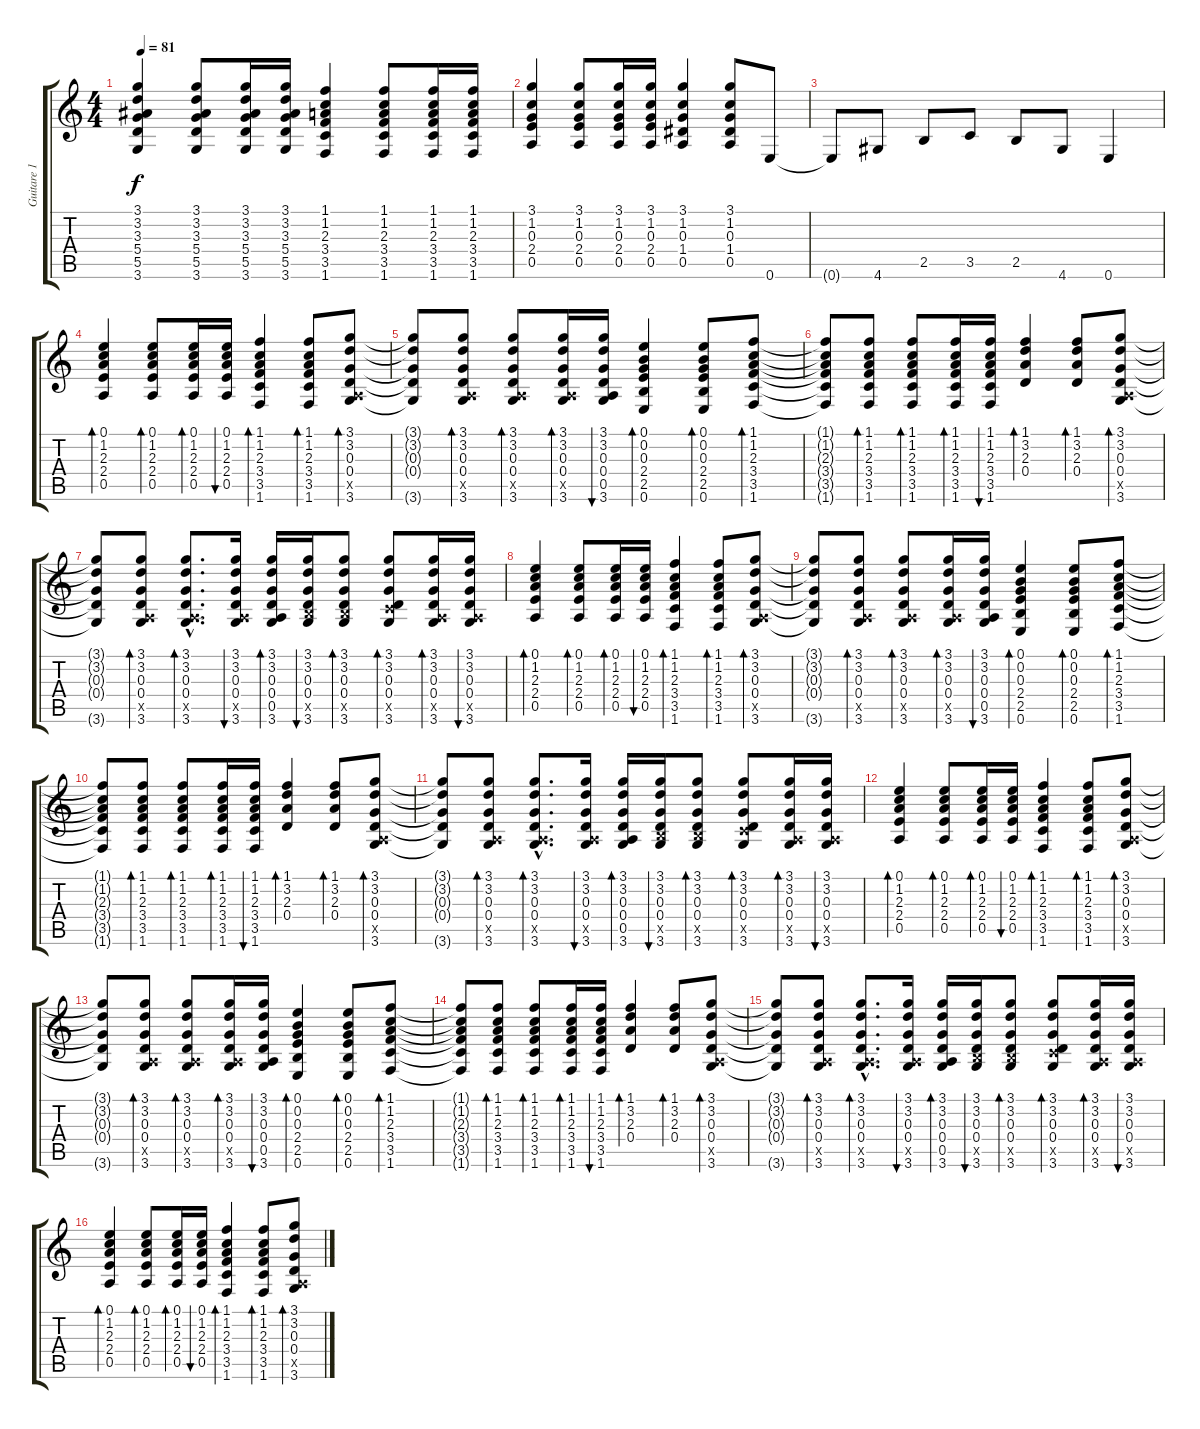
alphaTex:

\track ("Guitare 1" "Guitare 1") {instrument acousticguitarnylon}
\staff {score tabs}
\tuning (E4 B3 G3 D3 A2 E2) {hide}
\ts (4 4)
\tempo 81
\clef g2
\ks c
(3.1 3.2 3.3 5.4 5.5 3.6).4{dy f} (3.1 3.2 3.3 5.4 5.5 3.6).8 (3.1 3.2 3.3 5.4 5.5 3.6).16 (3.1 3.2 3.3 5.4 5.5 3.6).16 (1.1 1.2 2.3 3.4 3.5 1.6).4 (1.1 1.2 2.3 3.4 3.5 1.6).8 (1.1 1.2 2.3 3.4 3.5 1.6).16 (1.1 1.2 2.3 3.4 3.5 1.6).16 |
(3.1 1.2 0.3 2.4 0.5).4 (3.1 1.2 0.3 2.4 0.5).8 (3.1 1.2 0.3 2.4 0.5).16 (3.1 1.2 0.3 2.4 0.5).16 (3.1 1.2 0.3 1.4 0.5).4 (3.1 1.2 0.3 1.4 0.5).8 0.6.8 |
0.6{t}.8 4.6.8 2.5.8 3.5.8 2.5.8 4.6.8 0.6.4 |
(0.1 1.2 2.3 2.4 0.5).4{bd 60} (0.1 1.2 2.3 2.4 0.5).8{bd 60} (0.1 1.2 2.3 2.4 0.5).16{bd 60} (0.1 1.2 2.3 2.4 0.5).16{bu 60} (1.1 1.2 2.3 3.4 3.5 1.6).4{bd 60} (1.1 1.2 2.3 3.4 3.5 1.6).8{bd 60} (3.1 3.2 0.3 0.4 0.5{x} 3.6).8{bd 60} |
(3.1{t} 3.2{t} 0.3{t} 0.4{t} 3.6{t}).8 (3.1 3.2 0.3 0.4 0.5{x} 3.6).8{bd 60} (3.1 3.2 0.3 0.4 0.5{x} 3.6).8{bd 60} (3.1 3.2 0.3 0.4 0.5{x} 3.6).16{bd 60} (3.1 3.2 0.3 0.4 0.5 3.6).16{bu 60} (0.1 0.2 0.3 2.4 2.5 0.6).4{bd 60} (0.1 0.2 0.3 2.4 2.5 0.6).8{bd 60} (1.1 1.2 2.3 3.4 3.5 1.6).8{bd 60} |
(1.1{t} 1.2{t} 2.3{t} 3.4{t} 3.5{t} 1.6{t}).8 (1.1 1.2 2.3 3.4 3.5 1.6).8{bd 60} (1.1 1.2 2.3 3.4 3.5 1.6).8{bd 60} (1.1 1.2 2.3 3.4 3.5 1.6).16{bd 60} (1.1 1.2 2.3 3.4 3.5 1.6).16{bu 60} (1.1 3.2 2.3 0.4).4{bd 60} (1.1 3.2 2.3 0.4).8{bd 60} (3.1 3.2 0.3 0.4 0.5{x} 3.6).8{bd 60} |
(3.1{t} 3.2{t} 0.3{t} 0.4{t} 3.6{t}).8 (3.1 3.2 0.3 0.4 0.5{x} 3.6).8{bd 60} (3.1{hac} 3.2{hac} 0.3{hac} 0.4{hac} 0.5{hac x} 3.6{hac}).8{d bd 60} (3.1 3.2 0.3 0.4 0.5{x} 3.6).16{bu 60} (3.1 3.2 0.3 0.4 0.5 3.6).16{bd 60} (3.1 3.2 0.3 0.4 2.5{x} 3.6).16{bu 60} (3.1 3.2 0.3 0.4 2.5{x} 3.6).8{bd 60} (3.1 3.2 0.3 0.4 3.5{x} 3.6).8{bd 60} (3.1 3.2 0.3 0.4 0.5{x} 3.6).16{bd 60} (3.1 3.2 0.3 0.4 0.5{x} 3.6).16{bu 60} |
(0.1 1.2 2.3 2.4 0.5).4{bd 60} (0.1 1.2 2.3 2.4 0.5).8{bd 60} (0.1 1.2 2.3 2.4 0.5).16{bd 60} (0.1 1.2 2.3 2.4 0.5).16{bu 60} (1.1 1.2 2.3 3.4 3.5 1.6).4{bd 60} (1.1 1.2 2.3 3.4 3.5 1.6).8{bd 60} (3.1 3.2 0.3 0.4 0.5{x} 3.6).8{bd 60} |
(3.1{t} 3.2{t} 0.3{t} 0.4{t} 3.6{t}).8 (3.1 3.2 0.3 0.4 0.5{x} 3.6).8{bd 60} (3.1 3.2 0.3 0.4 0.5{x} 3.6).8{bd 60} (3.1 3.2 0.3 0.4 0.5{x} 3.6).16{bd 60} (3.1 3.2 0.3 0.4 0.5 3.6).16{bu 60} (0.1 0.2 0.3 2.4 2.5 0.6).4{bd 60} (0.1 0.2 0.3 2.4 2.5 0.6).8{bd 60} (1.1 1.2 2.3 3.4 3.5 1.6).8{bd 60} |
(1.1{t} 1.2{t} 2.3{t} 3.4{t} 3.5{t} 1.6{t}).8 (1.1 1.2 2.3 3.4 3.5 1.6).8{bd 60} (1.1 1.2 2.3 3.4 3.5 1.6).8{bd 60} (1.1 1.2 2.3 3.4 3.5 1.6).16{bd 60} (1.1 1.2 2.3 3.4 3.5 1.6).16{bu 60} (1.1 3.2 2.3 0.4).4{bd 60} (1.1 3.2 2.3 0.4).8{bd 60} (3.1 3.2 0.3 0.4 0.5{x} 3.6).8{bd 60} |
(3.1{t} 3.2{t} 0.3{t} 0.4{t} 3.6{t}).8 (3.1 3.2 0.3 0.4 0.5{x} 3.6).8{bd 60} (3.1{hac} 3.2{hac} 0.3{hac} 0.4{hac} 0.5{hac x} 3.6{hac}).8{d bd 60} (3.1 3.2 0.3 0.4 0.5{x} 3.6).16{bu 60} (3.1 3.2 0.3 0.4 0.5 3.6).16{bd 60} (3.1 3.2 0.3 0.4 2.5{x} 3.6).16{bu 60} (3.1 3.2 0.3 0.4 2.5{x} 3.6).8{bd 60} (3.1 3.2 0.3 0.4 3.5{x} 3.6).8{bd 60} (3.1 3.2 0.3 0.4 0.5{x} 3.6).16{bd 60} (3.1 3.2 0.3 0.4 0.5{x} 3.6).16{bu 60} |
(0.1 1.2 2.3 2.4 0.5).4{bd 60} (0.1 1.2 2.3 2.4 0.5).8{bd 60} (0.1 1.2 2.3 2.4 0.5).16{bd 60} (0.1 1.2 2.3 2.4 0.5).16{bu 60} (1.1 1.2 2.3 3.4 3.5 1.6).4{bd 60} (1.1 1.2 2.3 3.4 3.5 1.6).8{bd 60} (3.1 3.2 0.3 0.4 0.5{x} 3.6).8{bd 60} |
(3.1{t} 3.2{t} 0.3{t} 0.4{t} 3.6{t}).8 (3.1 3.2 0.3 0.4 0.5{x} 3.6).8{bd 60} (3.1 3.2 0.3 0.4 0.5{x} 3.6).8{bd 60} (3.1 3.2 0.3 0.4 0.5{x} 3.6).16{bd 60} (3.1 3.2 0.3 0.4 0.5 3.6).16{bu 60} (0.1 0.2 0.3 2.4 2.5 0.6).4{bd 60} (0.1 0.2 0.3 2.4 2.5 0.6).8{bd 60} (1.1 1.2 2.3 3.4 3.5 1.6).8{bd 60} |
(1.1{t} 1.2{t} 2.3{t} 3.4{t} 3.5{t} 1.6{t}).8 (1.1 1.2 2.3 3.4 3.5 1.6).8{bd 60} (1.1 1.2 2.3 3.4 3.5 1.6).8{bd 60} (1.1 1.2 2.3 3.4 3.5 1.6).16{bd 60} (1.1 1.2 2.3 3.4 3.5 1.6).16{bu 60} (1.1 3.2 2.3 0.4).4{bd 60} (1.1 3.2 2.3 0.4).8{bd 60} (3.1 3.2 0.3 0.4 0.5{x} 3.6).8{bd 60} |
(3.1{t} 3.2{t} 0.3{t} 0.4{t} 3.6{t}).8 (3.1 3.2 0.3 0.4 0.5{x} 3.6).8{bd 60} (3.1{hac} 3.2{hac} 0.3{hac} 0.4{hac} 0.5{hac x} 3.6{hac}).8{d bd 60} (3.1 3.2 0.3 0.4 0.5{x} 3.6).16{bu 60} (3.1 3.2 0.3 0.4 0.5 3.6).16{bd 60} (3.1 3.2 0.3 0.4 2.5{x} 3.6).16{bu 60} (3.1 3.2 0.3 0.4 2.5{x} 3.6).8{bd 60} (3.1 3.2 0.3 0.4 3.5{x} 3.6).8{bd 60} (3.1 3.2 0.3 0.4 0.5{x} 3.6).16{bd 60} (3.1 3.2 0.3 0.4 0.5{x} 3.6).16{bu 60} |
(0.1 1.2 2.3 2.4 0.5).4{bd 60} (0.1 1.2 2.3 2.4 0.5).8{bd 60} (0.1 1.2 2.3 2.4 0.5).16{bd 60} (0.1 1.2 2.3 2.4 0.5).16{bu 60} (1.1 1.2 2.3 3.4 3.5 1.6).4{bd 60} (1.1 1.2 2.3 3.4 3.5 1.6).8{bd 60} (3.1 3.2 0.3 0.4 0.5{x} 3.6).8{bd 60}
